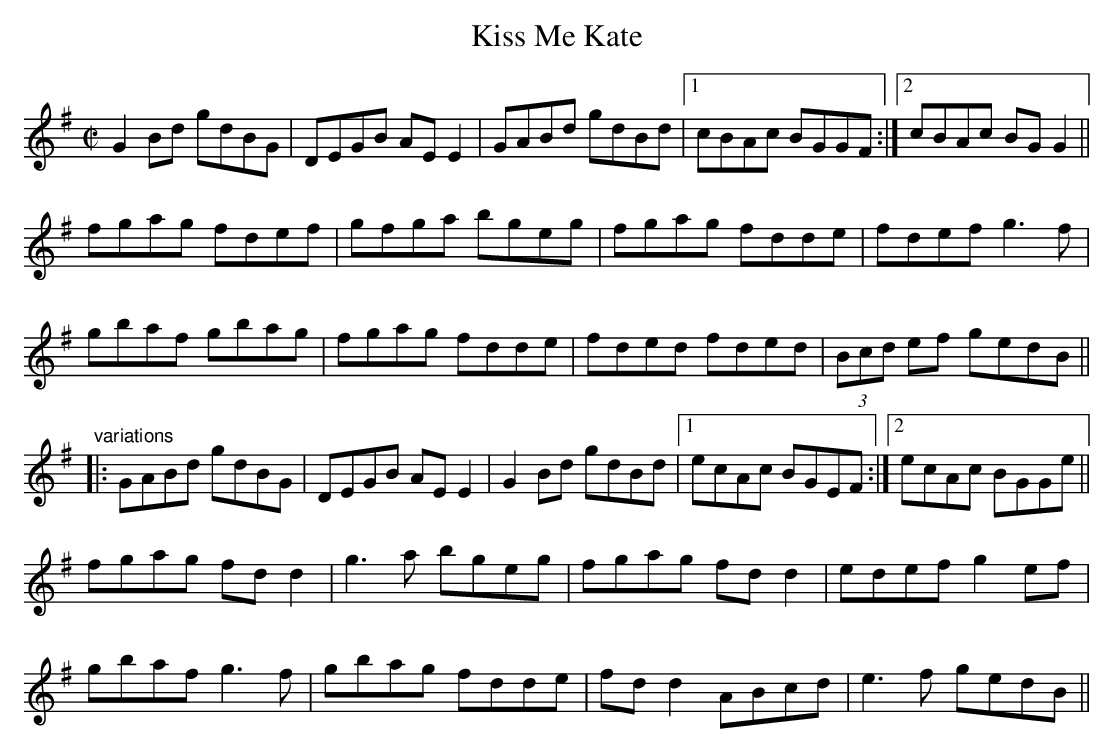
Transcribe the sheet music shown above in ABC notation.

X:1
T:Kiss Me Kate
M:C|
K:G
G2Bd gdBG|DEGB AEE2|GABd gdBd|1 cBAc BGGF:|2 cBAc BGG2||
fgag fdef|gfga bgeg|fgag fdde|fdef g3f|
gbaf gbag|fgag fdde|fded fded|(3Bcd ef gedB||
"variations"
|:GABd gdBG|DEGB AEE2|G2Bd gdBd|1 ecAc BGEF:|2 ecAc BGGe||
fgag fdd2|g3a bgeg|fgag fdd2|edef g2ef|
gbaf g3f|gbag fdde|fdd2 ABcd|e3f gedB||
